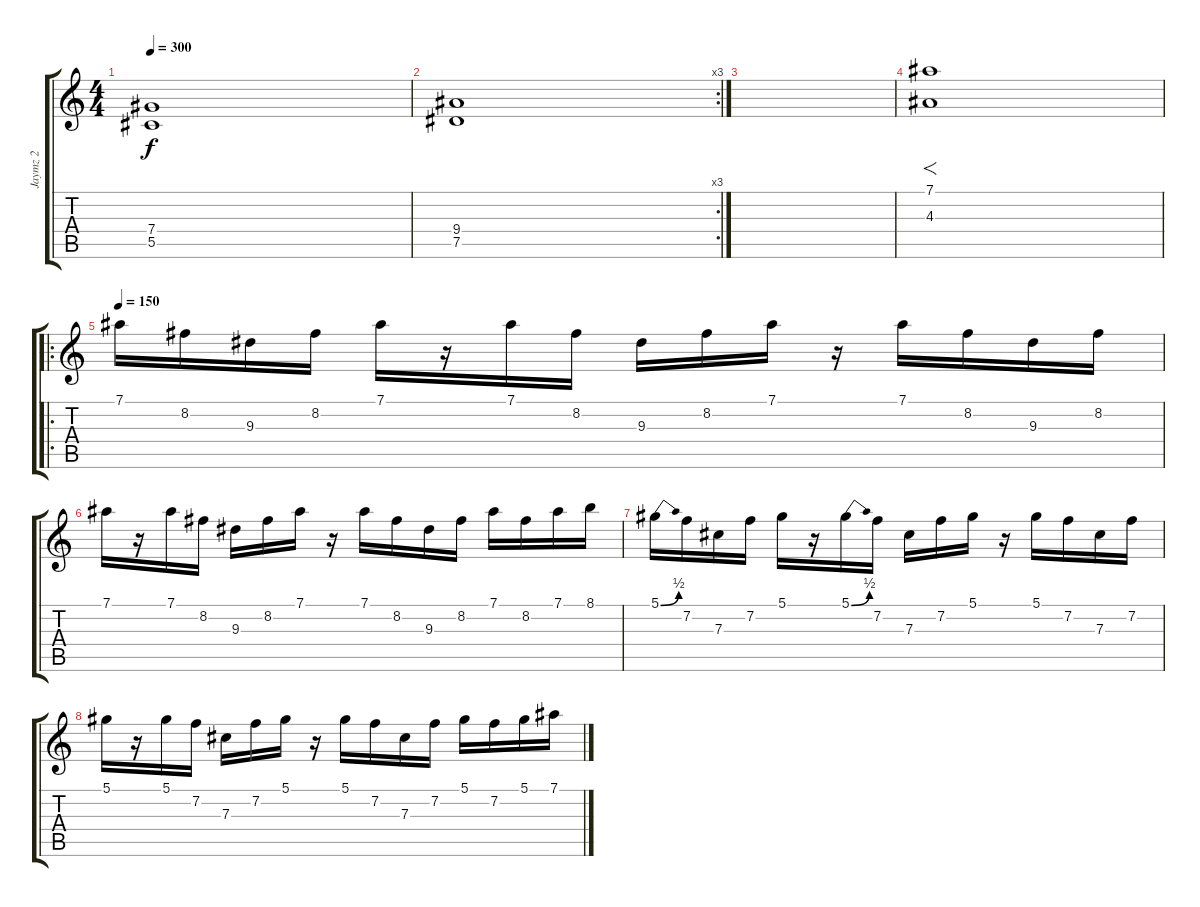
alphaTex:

\track ("Jaymz 2" "Jaymz 2") {instrument overdrivenguitar}
\staff {score tabs}
\tuning (Eb4 Bb3 Gb3 Db3 Ab2 Eb2) {hide}
\ts (4 4)
\tempo 300
\clef g2
\ks c
(7.4 5.5).1{dy f} |
\rc 3
(9.4 7.5).1 |
|
(7.1 4.3).1{f} |
\ro
\tempo 150
7.1.16 8.2.16 9.3.16 8.2.16 7.1.16 r.16 7.1.16 8.2.16 9.3.16 8.2.16 7.1.16 r.16 7.1.16 8.2.16 9.3.16 8.2.16 |
7.1.16 r.16 7.1.16 8.2.16 9.3.16 8.2.16 7.1.16 r.16 7.1.16 8.2.16 9.3.16 8.2.16 7.1.16 8.2.16 7.1.16 8.1.16 |
5.1{be (bend 0 0 60 2)}.16 7.2.16 7.3.16 7.2.16 5.1.16 r.16 5.1{be (bend 0 0 60 2)}.16 7.2.16 7.3.16 7.2.16 5.1.16 r.16 5.1.16 7.2.16 7.3.16 7.2.16 |
5.1.16 r.16 5.1.16 7.2.16 7.3.16 7.2.16 5.1.16 r.16 5.1.16 7.2.16 7.3.16 7.2.16 5.1.16 7.2.16 5.1.16 7.1.16
